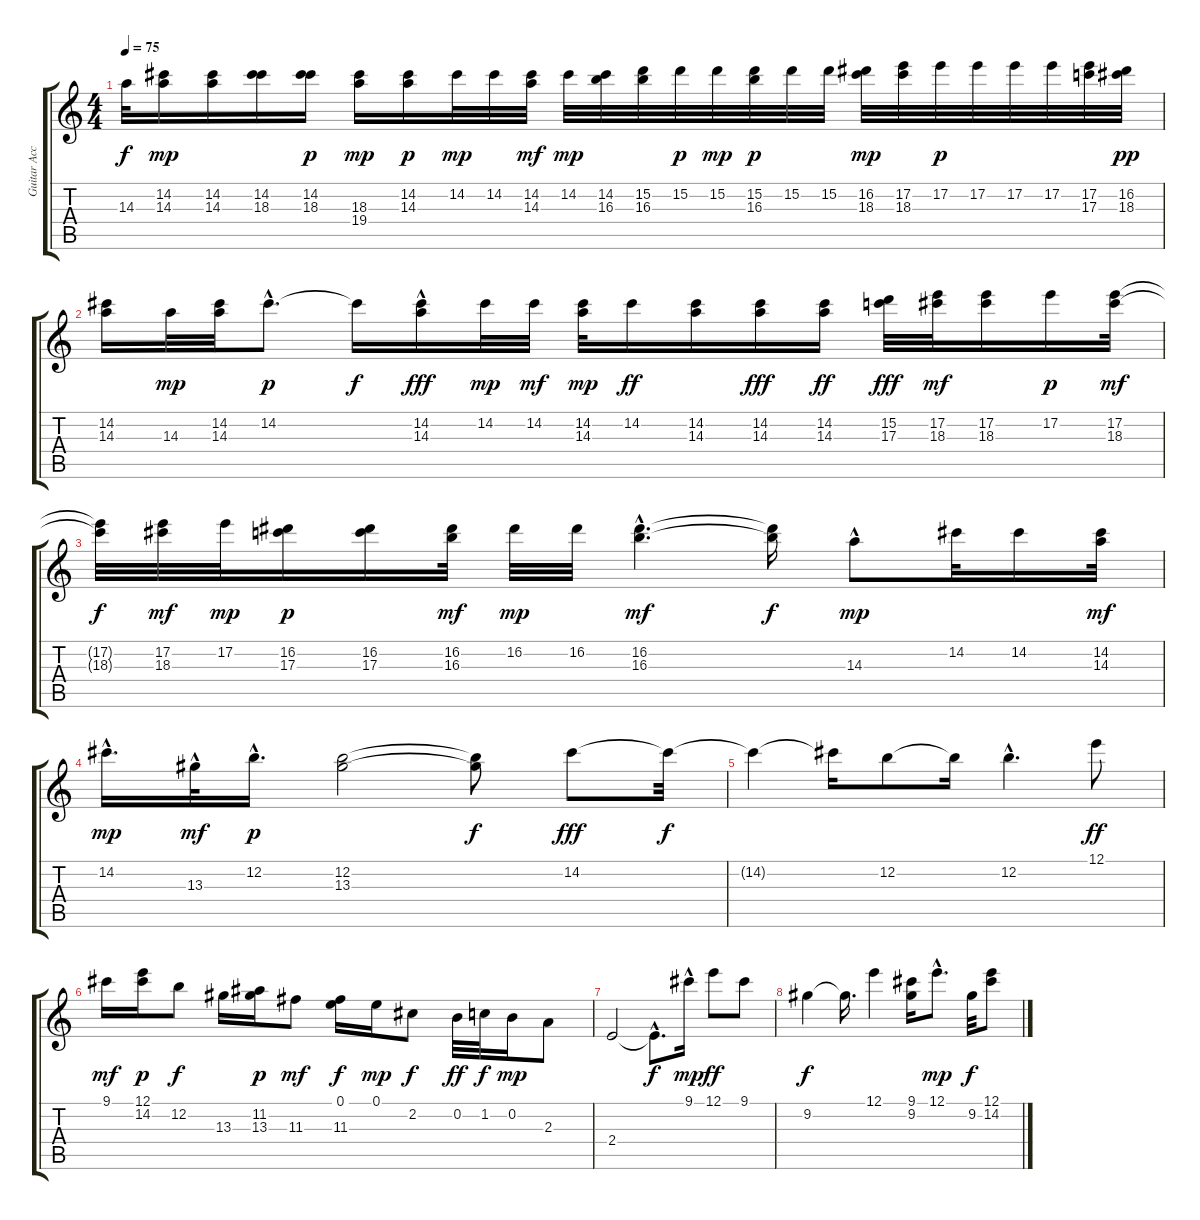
\track ("Guitar Accompaniment" "Guitar Acc") {instrument acousticguitarsteel}
\staff {score tabs}
\tuning (E4 B3 G3 D3 A2 E2) {hide}
\ts (4 4)
\tempo 75
\clef g2
\ks c
14.3{t}.32{dy f} (14.2 14.3).16{dy mp} (14.2 14.3).16 (14.2 18.3).16 (14.2 18.3).16{dy p} (18.3 19.4).16{dy mp} (14.2 14.3).16{dy p} 14.2.32{dy mp} 14.2.32 (14.2 14.3).32{dy mf} 14.2.32{dy mp} (14.2 16.3).32 (15.2 16.3).32 15.2.32{dy p} 15.2.32{dy mp} (15.2 16.3).32{dy p} 15.2.32 15.2.32 (16.2 18.3).32{dy mp} (17.2 18.3).32 17.2.32{dy p} 17.2.32 17.2.32 17.2.32 (17.2 17.3).32 (16.2 18.3).32{dy pp} |
(14.2 14.3).16 14.3.32{dy mp} (14.2 14.3).32 14.2{hac}.8{d dy p} 14.2{t}.16{dy f} (14.2 14.3{hac}).16{dy fff} 14.2.32{dy mp} 14.2.32{dy mf} (14.2 14.3).32{dy mp} 14.2.16{dy ff} (14.2 14.3).16 (14.2 14.3).16{dy fff} (14.2 14.3).16{dy ff} (15.2 17.3).32{dy fff} (17.2 18.3).32{dy mf} (17.2 18.3).16 17.2.16{dy p} (17.2 18.3).32{dy mf} |
(17.2{t} 18.3{t}).32{dy f} (17.2 18.3).32{dy mf} 17.2.32{dy mp} (16.2 17.3).16{dy p} (16.2 17.3).16 (16.2 16.3).32{dy mf} 16.2.32{dy mp} 16.2.32 (16.2 16.3{hac}).4{d dy mf} (16.2{t} 16.3{t}).16{dy f} 14.3{hac}.8{dy mp} 14.2.32 14.2.16 (14.2 14.3).32{dy mf} |
14.2{hac}.16{d dy mp} 13.3{hac}.32{dy mf} 12.2{hac}.16{d dy p} (12.2 13.3).2 (12.2{t} 13.3{t}).8{dy f} 14.2.8{dy fff} 14.2{t}.32{dy f} |
14.2{t}.4 14.2{t}.16 12.2.8 12.2{t}.16 12.2{hac}.4{d} 12.1.8{dy ff} |
9.1.16{dy mf} (12.1 14.2).16{dy p} 12.2.8{dy f} 13.3.16 (11.2 13.3).16{dy p} 11.3.8{dy mf} (0.1 11.3).16{dy f} 0.1.16{dy mp} 2.2.8{dy f} 0.2.32{dy ff} 1.2.32{dy f} 0.2.16{dy mp} 2.3.8 |
2.4.2 2.4{hac t}.8{d dy f} 9.1{hac}.16{dy mp} 12.1.8{dy ff} 9.1.8 |
9.2.4{dy f} 9.2{t}.16{d} 12.1.4 (9.1 9.2).16 12.1{hac}.8{d dy mp} 9.2.32{dy f} (12.1 14.2).8
